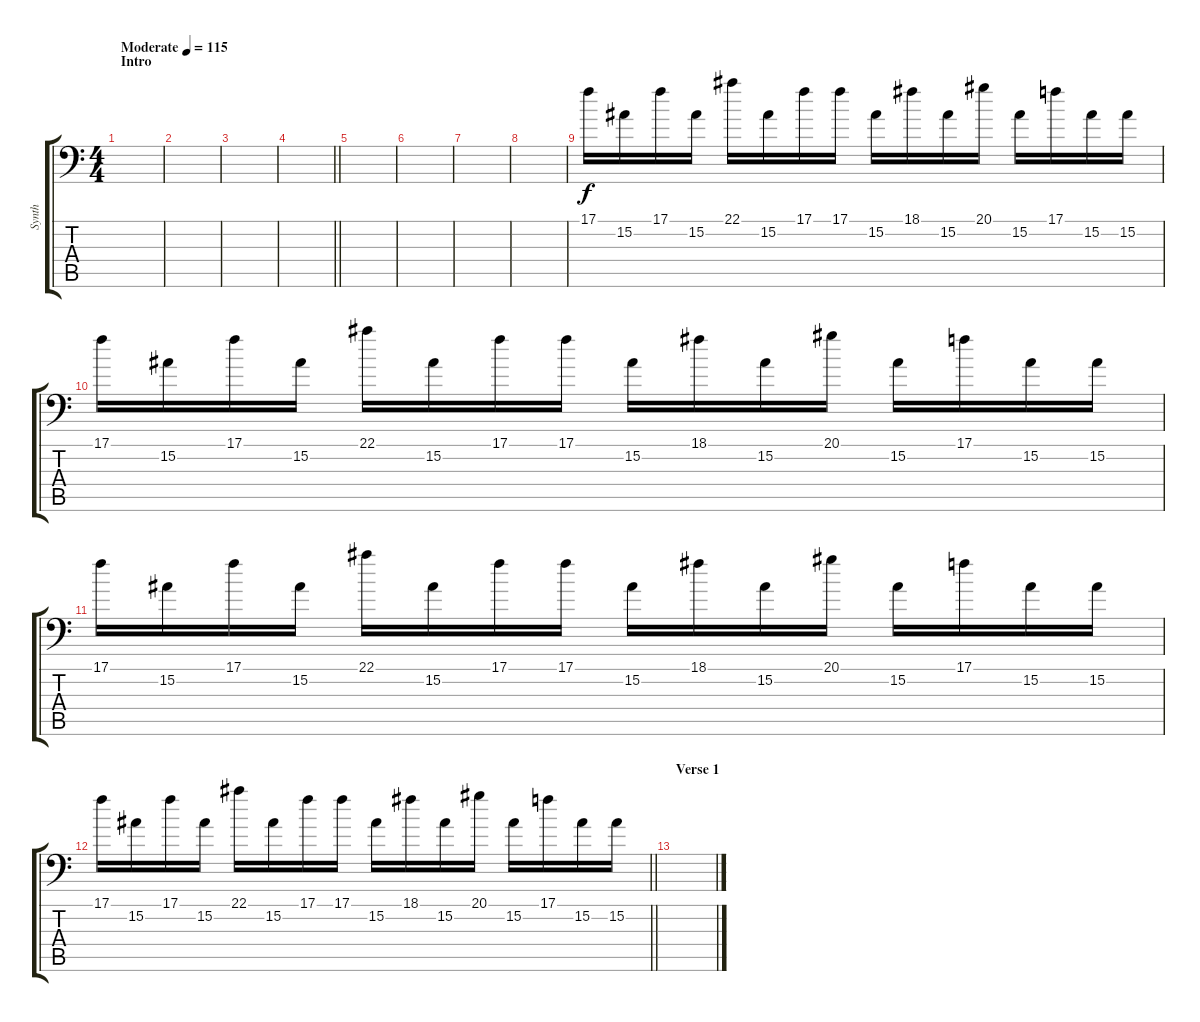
\track ("Synth" "Synth") {instrument lead2sawtooth}
\staff {score tabs}
\tuning (C4 G3 Eb3 Bb2 F2 Bb1) {hide}
\ts (4 4)
\section ("" "Intro")
\tempo (115 "Moderate")
\clef f4
\ks c
|
|
|
\barLineRight lightlight
|
\section ("" "")
|
|
|
|
17.1.16{volume 8} 15.2.16 17.1.16 15.2.16 22.1.16 15.2.16 17.1.16 17.1.16 15.2.16 18.1.16 15.2.16 20.1.16 15.2.16 17.1.16 15.2.16 15.2.16 |
17.1.16 15.2.16 17.1.16 15.2.16 22.1.16 15.2.16 17.1.16 17.1.16 15.2.16 18.1.16 15.2.16 20.1.16 15.2.16 17.1.16 15.2.16 15.2.16 |
17.1.16 15.2.16 17.1.16 15.2.16 22.1.16 15.2.16 17.1.16 17.1.16 15.2.16 18.1.16 15.2.16 20.1.16 15.2.16 17.1.16 15.2.16 15.2.16 |
\barLineRight lightlight
17.1.16 15.2.16 17.1.16 15.2.16 22.1.16 15.2.16 17.1.16 17.1.16 15.2.16 18.1.16 15.2.16 20.1.16 15.2.16 17.1.16 15.2.16 15.2.16 |
\section ("" "Verse 1")
